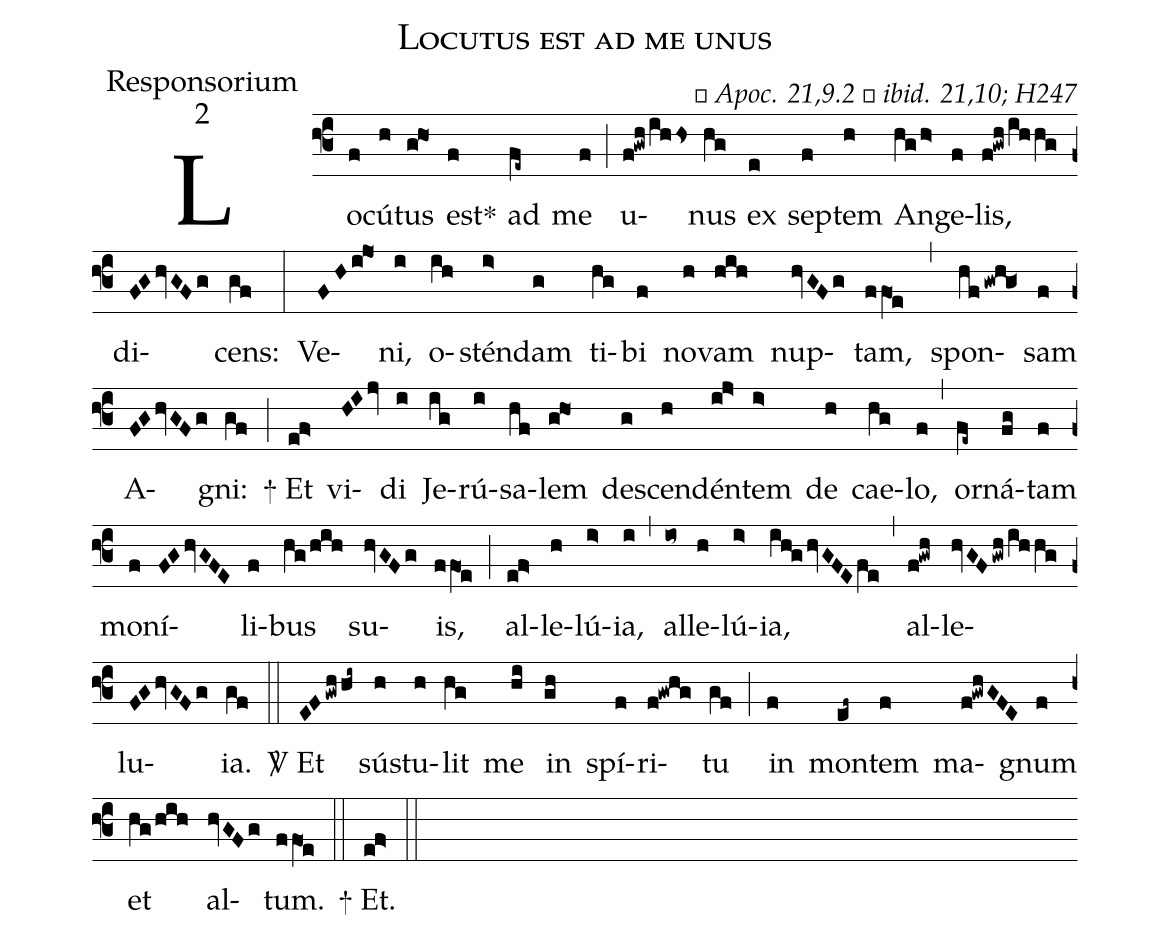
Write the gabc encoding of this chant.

name:Locutus est ad me unus;
office-part:Responsorium;
mode:2;
commentary:ꝶ Apoc. 21,9.2 ꝟ ibid. 21,10; H247;;
%%
(f3) Lo(f)cú(h)tus(g!ho1) est<sp>*</sp>(f)
ad(fe~) me(f) (;) u(f!gwh/ihhs)nus(hg) ex(e) sep(f)tem(h) An(hg/h>)ge(f)lis,(f!gwh/ih/hg) di(FGhvGFg)cens:(gf) (:)
Ve(FHi!jo1)ni,(i) o(ih)stén(i>)dam(g) ti(hg)bi(f) no(h)vam(hih) nup(hvGFg)tam,(ffO1e) (,) spon(hfgwhg<)sam(f) A(FGhvGFg)gni:(gf)(;)

<sp>+</sp>
Et(e!f>) vi(HIjv)di(i) Je(ig)rú(i)sa(hf)lem(g!ho1) de(g)scen(h)dén(i!j>)tem(i>) de(h) cae(hg)lo,(f) (,)
or(fe~)ná(fg)tam(f) mo(f)ní(FGhvGFE)li(f)bus(hg/hih) su(hvGFg)is,(ffO1e) (;) al(e!f>)le(h)lú(i>)ia,(i) (,) al(io~)le(h)lú(i>)ia,(iV!h!ghvGFEfe) (,) al(f!gwh)le(hvGFgwh/ih/hg)lu(FGhvGFg)ia.(gf) (::)

<sp>V/</sp>
Et(EFgwhhi~) sú(h)stu(h)lit(hg) me(hi) in(gh) spí(f)ri(f!gwhg)tu(gf) (;) in(f) mon(ef~)tem(f) ma(f!gwhGFE)gnum(f) et(hg/hih) al(hvGFg)tum.(ffO1e) (::)


<sp>+</sp>
Et.(e!f>) (::)
